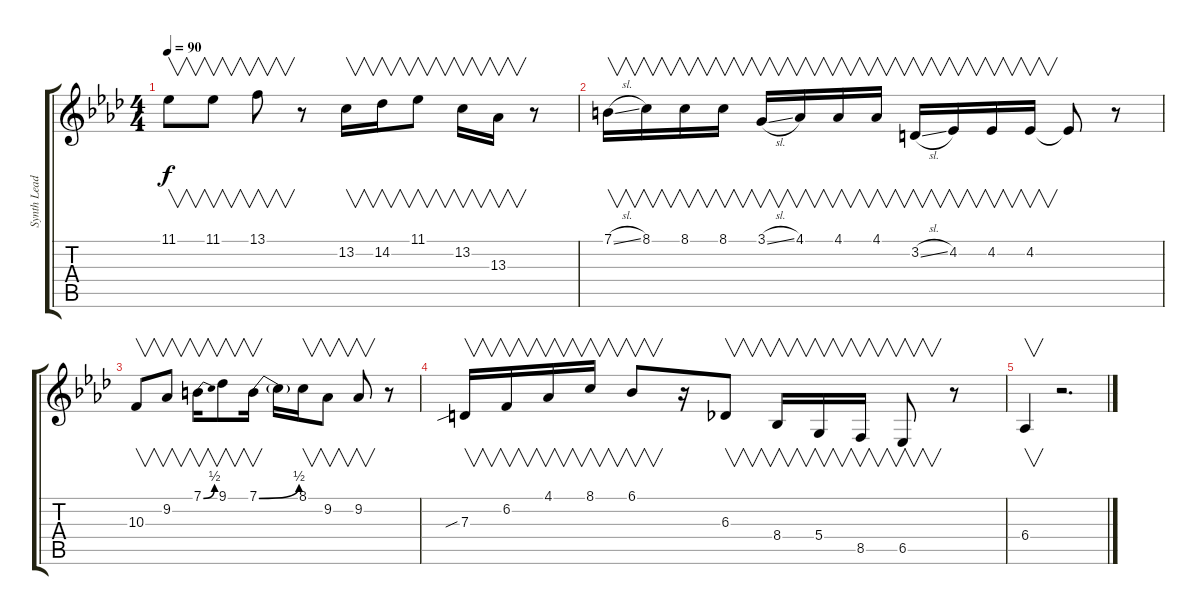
\track ("Synth Lead" "Synth Lead") {instrument lead1square}
\staff {score tabs}
\tuning (E4 B3 G3 D3 A2 E2) {hide}
\ts (4 4)
\tempo 90
\clef g2
\ks ab
11.1.8{v dy f} 11.1.8{v} 13.1.8{v} r.8 13.2.16{v} 14.2.16{v} 11.1.8{v} 13.2.16{v} 13.3.16{v} r.8 |
7.1{sl}.16{v} 8.1.16{v} 8.1.16{v} 8.1.16{v} 3.1{sl}.16{v} 4.1.16{v} 4.1.16{v} 4.1.16{v} 3.2{sl}.16{v} 4.2.16{v} 4.2.16{v} 4.2.16{v} 4.2{t}.8 r.8 |
10.3.8{v} 9.2.8{v} 7.1{be (bend 0 0 60 2)}.16{v} 9.1.8{v} 7.1{be (bend 0 0 60 2)}.16{v} 7.1{t}.16 8.1.16{v} 9.2.8{v} 9.2.8{v} r.8 |
7.3{sib}.16{v} 6.2.16{v} 4.1.16{v} 8.1.16{v} 6.1.8{v} r.16 6.3.8{v} 8.4.16{v} 5.4.16{v} 8.5.16{v} 6.5.8{v} r.8 |
6.4.4{v} r.2{d}
